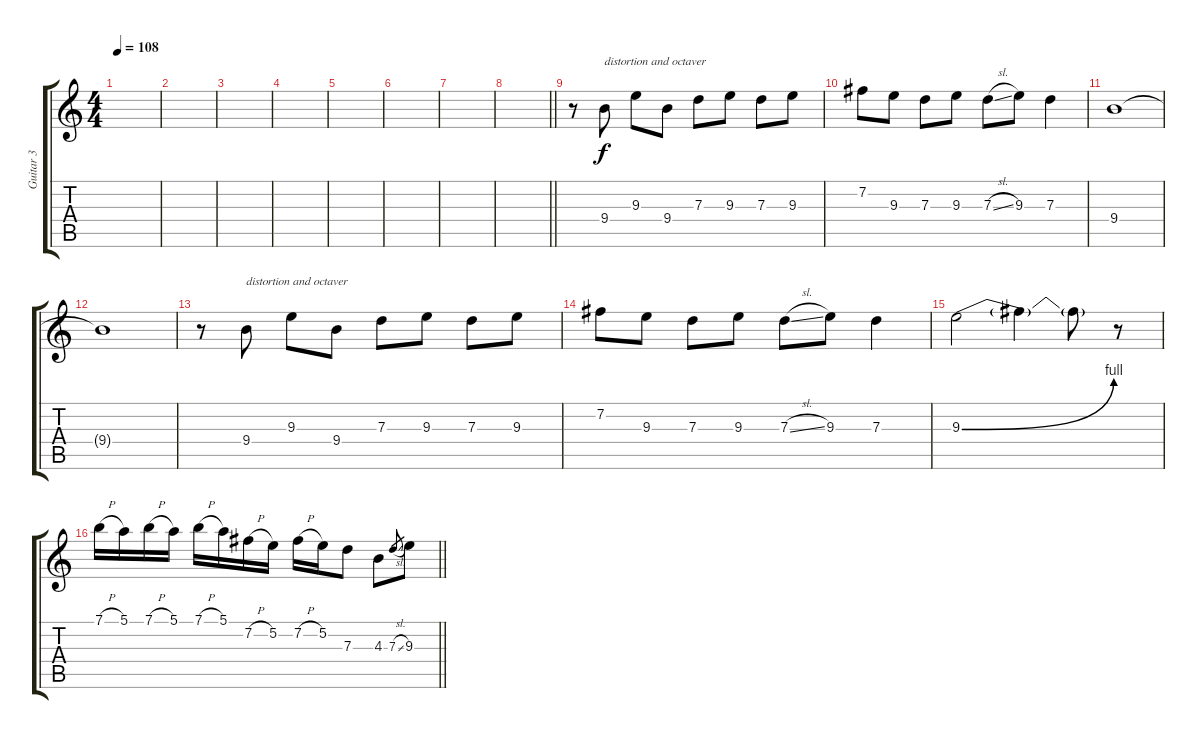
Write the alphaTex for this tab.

\track ("Guitar 3" "Guitar 3") {instrument distortionguitar}
\staff {score tabs}
\tuning (E4 B3 G3 D3 A2 E2) {hide}
\ts (4 4)
\tempo 108
\clef g2
\ks c
|
|
|
|
|
|
|
\barLineRight lightlight
|
r.8 9.4.8{txt "distortion and octaver"} 9.3.8 9.4.8 7.3.8 9.3.8 7.3.8 9.3.8 |
7.2.8 9.3.8 7.3.8 9.3.8 7.3{sl}.8 9.3.8 7.3.4 |
9.4.1 |
9.4{t}.1 |
r.8 9.4.8{txt "distortion and octaver"} 9.3.8 9.4.8 7.3.8 9.3.8 7.3.8 9.3.8 |
7.2.8 9.3.8 7.3.8 9.3.8 7.3{sl}.8 9.3.8 7.3.4 |
9.3{be (bend 0 0 60 4)}.2 9.3{t}.4 9.3{t}.8 r.8 |
\barLineRight lightlight
7.1{h}.16 5.1.16 7.1{h}.16 5.1.16 7.1{h}.16 5.1.16 7.2{h}.16 5.2.16 7.2{h}.16 5.2.16 7.3.8 4.3.8 7.3{sl}.8{gr} 9.3.8
